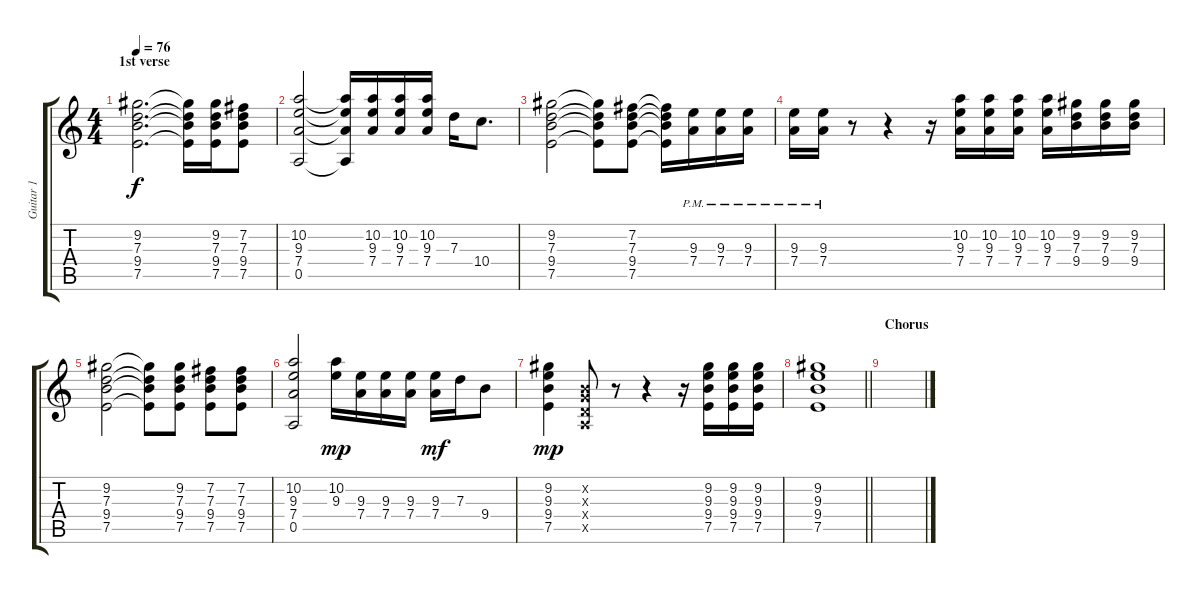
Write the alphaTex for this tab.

\track ("Guitar 1" "Guitar 1") {instrument electricguitarclean}
\staff {score tabs}
\tuning (E4 B3 G3 D3 A2 E2) {hide}
\ts (4 4)
\section ("" "1st verse")
\tempo 76
\clef g2
\ks c
(9.2 7.3 9.4 7.5).2{d dy f} (9.2{t} 7.3{t} 9.4{t} 7.5{t}).16 (9.2 7.3 9.4 7.5).16 (7.2 7.3 9.4 7.5).8 |
(10.2 9.3 7.4 0.5).2 (10.2{t} 9.3{t} 7.4{t} 0.5{t}).16 (10.2 9.3 7.4).16 (10.2 9.3 7.4).16 (10.2 9.3 7.4).16 7.3.16 10.4.8{d} |
(9.2 7.3 9.4 7.5).2 (9.2{t} 7.3{t} 9.4{t} 7.5{t}).8 (7.2 7.3 9.4 7.5).8 (7.2{t} 7.3{t} 9.4{t} 7.5{t}).16 (9.3{pm} 7.4{pm}).16 (9.3{pm} 7.4{pm}).16 (9.3{pm} 7.4{pm}).16 |
(9.3{pm} 7.4{pm}).16 (9.3{pm} 7.4{pm}).16 r.8 r.4 r.16 (10.2 9.3 7.4).16 (10.2 9.3 7.4).16 (10.2 9.3 7.4).16 (10.2 9.3 7.4).16 (9.2 7.3 9.4).16 (9.2 7.3 9.4).16 (9.2 7.3 9.4).16 |
(9.2 7.3 9.4 7.5).2 (9.2{t} 7.3{t} 9.4{t} 7.5{t}).8 (9.2 7.3 9.4 7.5).8 (7.2 7.3 9.4 7.5).8 (7.2 7.3 9.4 7.5).8 |
(10.2 9.3 7.4 0.5).2 (10.2 9.3).16{dy mp} (9.3 7.4).16 (9.3 7.4).16 (9.3 7.4).16 (9.3 7.4).16{dy mf} 7.3.16 9.4.8 |
(9.2 9.3 9.4 7.5).4{dy mp} (0.2{x} 0.3{x} 0.4{x} 0.5{x}).8 r.8 r.4 r.16 (9.2 9.3 9.4 7.5).16 (9.2 9.3 9.4 7.5).16 (9.2 9.3 9.4 7.5).16 |
\barLineRight lightlight
(9.2 9.3 9.4 7.5).1 |
\section ("" "Chorus")
